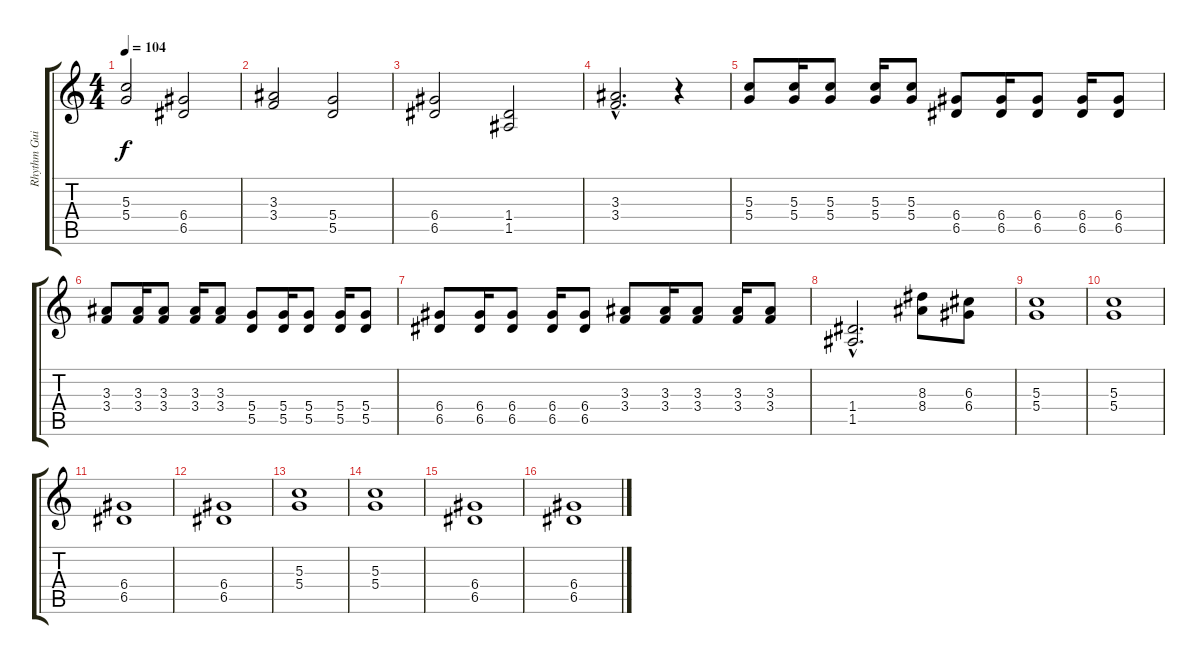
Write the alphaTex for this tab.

\track ("Rhythm Guitar" "Rhythm Gui") {instrument distortionguitar}
\staff {score tabs}
\tuning (E4 B3 G3 D3 A2 E2) {hide}
\ts (4 4)
\tempo 104
\clef g2
\ks c
(5.3 5.4).2{dy f} (6.4 6.5).2 |
(3.3 3.4).2 (5.4 5.5).2 |
(6.4 6.5).2 (1.4 1.5).2 |
(3.3{hac} 3.4{hac}).2{d} r.4 |
(5.3 5.4).8 (5.3 5.4).16 (5.3 5.4).8 (5.3 5.4).16 (5.3 5.4).8 (6.4 6.5).8 (6.4 6.5).16 (6.4 6.5).8 (6.4 6.5).16 (6.4 6.5).8 |
(3.3 3.4).8 (3.3 3.4).16 (3.3 3.4).8 (3.3 3.4).16 (3.3 3.4).8 (5.4 5.5).8 (5.4 5.5).16 (5.4 5.5).8 (5.4 5.5).16 (5.4 5.5).8 |
(6.4 6.5).8 (6.4 6.5).16 (6.4 6.5).8 (6.4 6.5).16 (6.4 6.5).8 (3.3 3.4).8 (3.3 3.4).16 (3.3 3.4).8 (3.3 3.4).16 (3.3 3.4).8 |
(1.4{hac} 1.5{hac}).2{d} (8.3 8.4).8 (6.3 6.4).8 |
(5.3 5.4).1 |
(5.3 5.4).1 |
(6.4 6.5).1 |
(6.4 6.5).1 |
(5.3 5.4).1 |
(5.3 5.4).1 |
(6.4 6.5).1 |
(6.4 6.5).1
